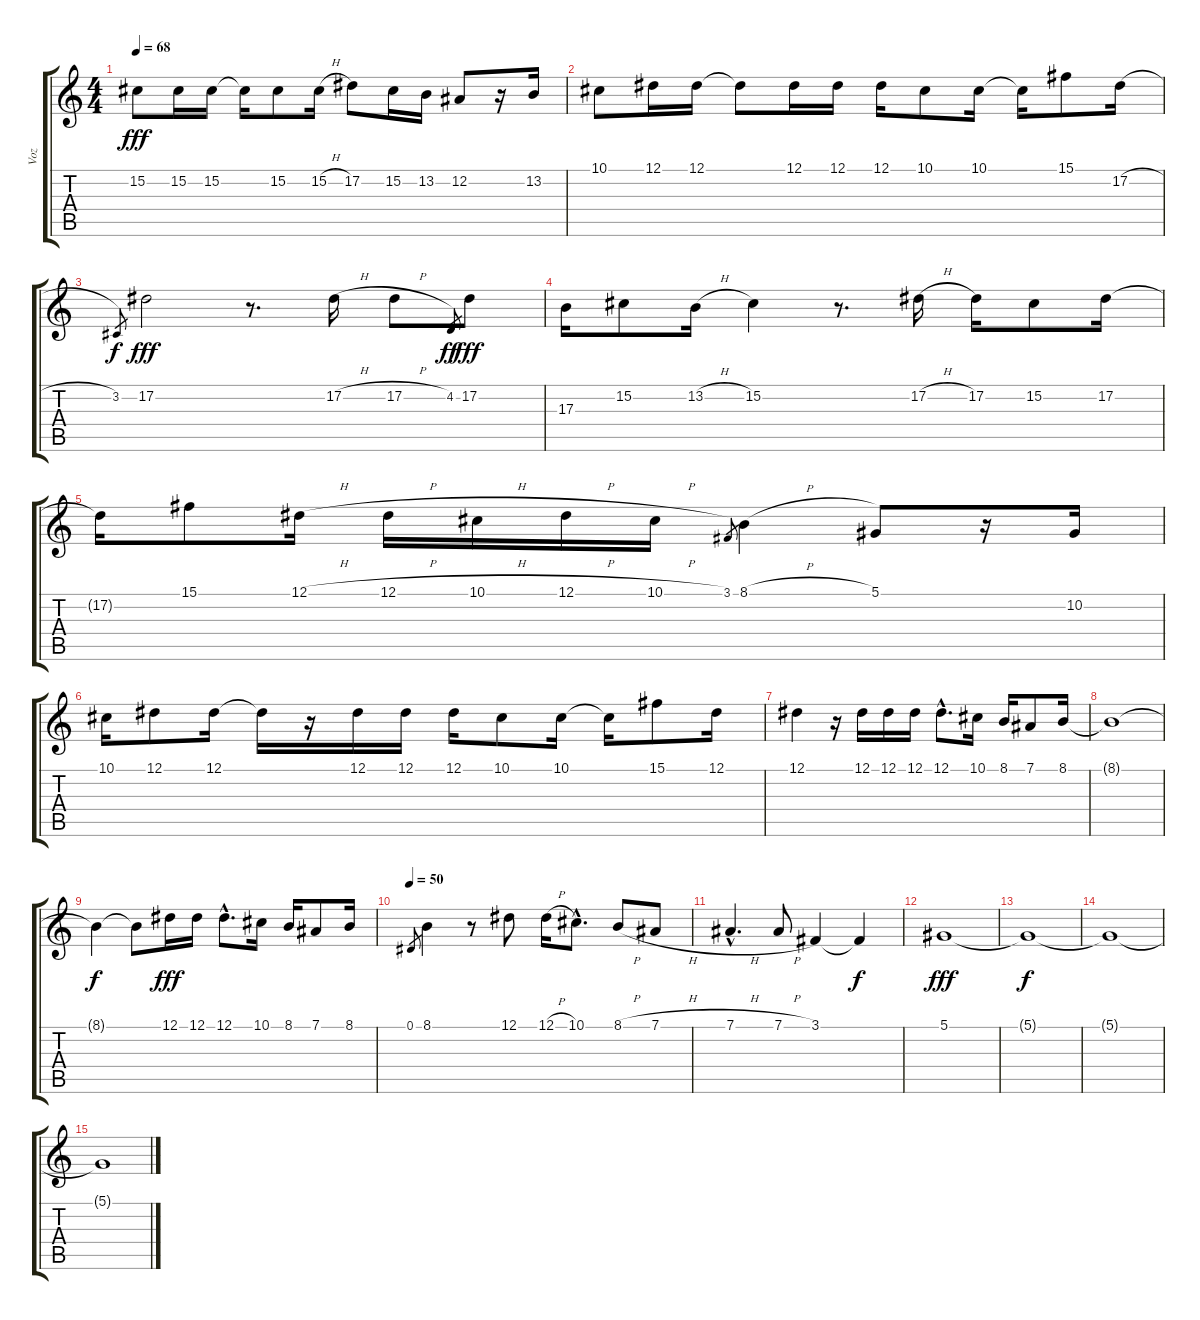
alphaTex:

\track ("Voz" "Voz") {instrument cello}
\staff {score tabs}
\tuning (Eb4 Bb3 Gb3 Db3 Ab2 Eb2) {hide}
\ts (4 4)
\tempo 68
\clef g2
\ks c
15.2.8{dy fff} 15.2.16 15.2.16 15.2{t}.16 15.2.8 15.2{h}.16 17.2.8 15.2.16 13.2.16 12.2.8 r.16 13.2.16 |
10.1.8 12.1.16 12.1.16 12.1{t}.8 12.1.16 12.1.16 12.1.16 10.1.8 10.1.16 10.1{t}.16 15.1.8 17.2{h}.16 |
3.2.8{gr dy f} 17.2.2{dy fff} r.8{d} 17.2{h}.16 17.2{h}.8 4.2.8{gr dy ff} 17.2.8{dy fff} |
17.3.16 15.2.8 13.2{h}.16 15.2.4 r.8{d} 17.2{h}.16 17.2.16 15.2.8 17.2.16 |
17.2{t}.16 15.1.8 12.1{h}.16 12.1{h}.16 10.1{h}.16 12.1{h}.16 10.1{h}.16 3.1.8{gr} 8.1{h}.4 5.1.8 r.16 10.2.16 |
10.1.16 12.1.8 12.1.16 12.1{t}.16 r.16 12.1.16 12.1.16 12.1.16 10.1.8 10.1.16 10.1{t}.16 15.1.8 12.1.16 |
12.1.4 r.16 12.1.16 12.1.16 12.1.16 12.1{hac}.8{d} 10.1.16 8.1.16 7.1.8 8.1.16 |
8.1{t}.1 |
8.1{t}.4{dy f} 8.1{t}.8 12.1.16{dy fff} 12.1.16 12.1{hac}.8{d} 10.1.16 8.1.16 7.1.8 8.1.16 |
\tempo 50
0.1.8{gr} 8.1.4 r.8 12.1.8 12.1{h}.16 10.1{hac}.8{d} 8.1{h}.8 7.1{h}.8 |
7.1{h hac}.4{d} 7.1{h}.8 3.1.4 3.1{t}.4{dy f} |
5.1.1{dy fff} |
5.1{t}.1{dy f} |
5.1{t}.1 |
5.1{t}.1
